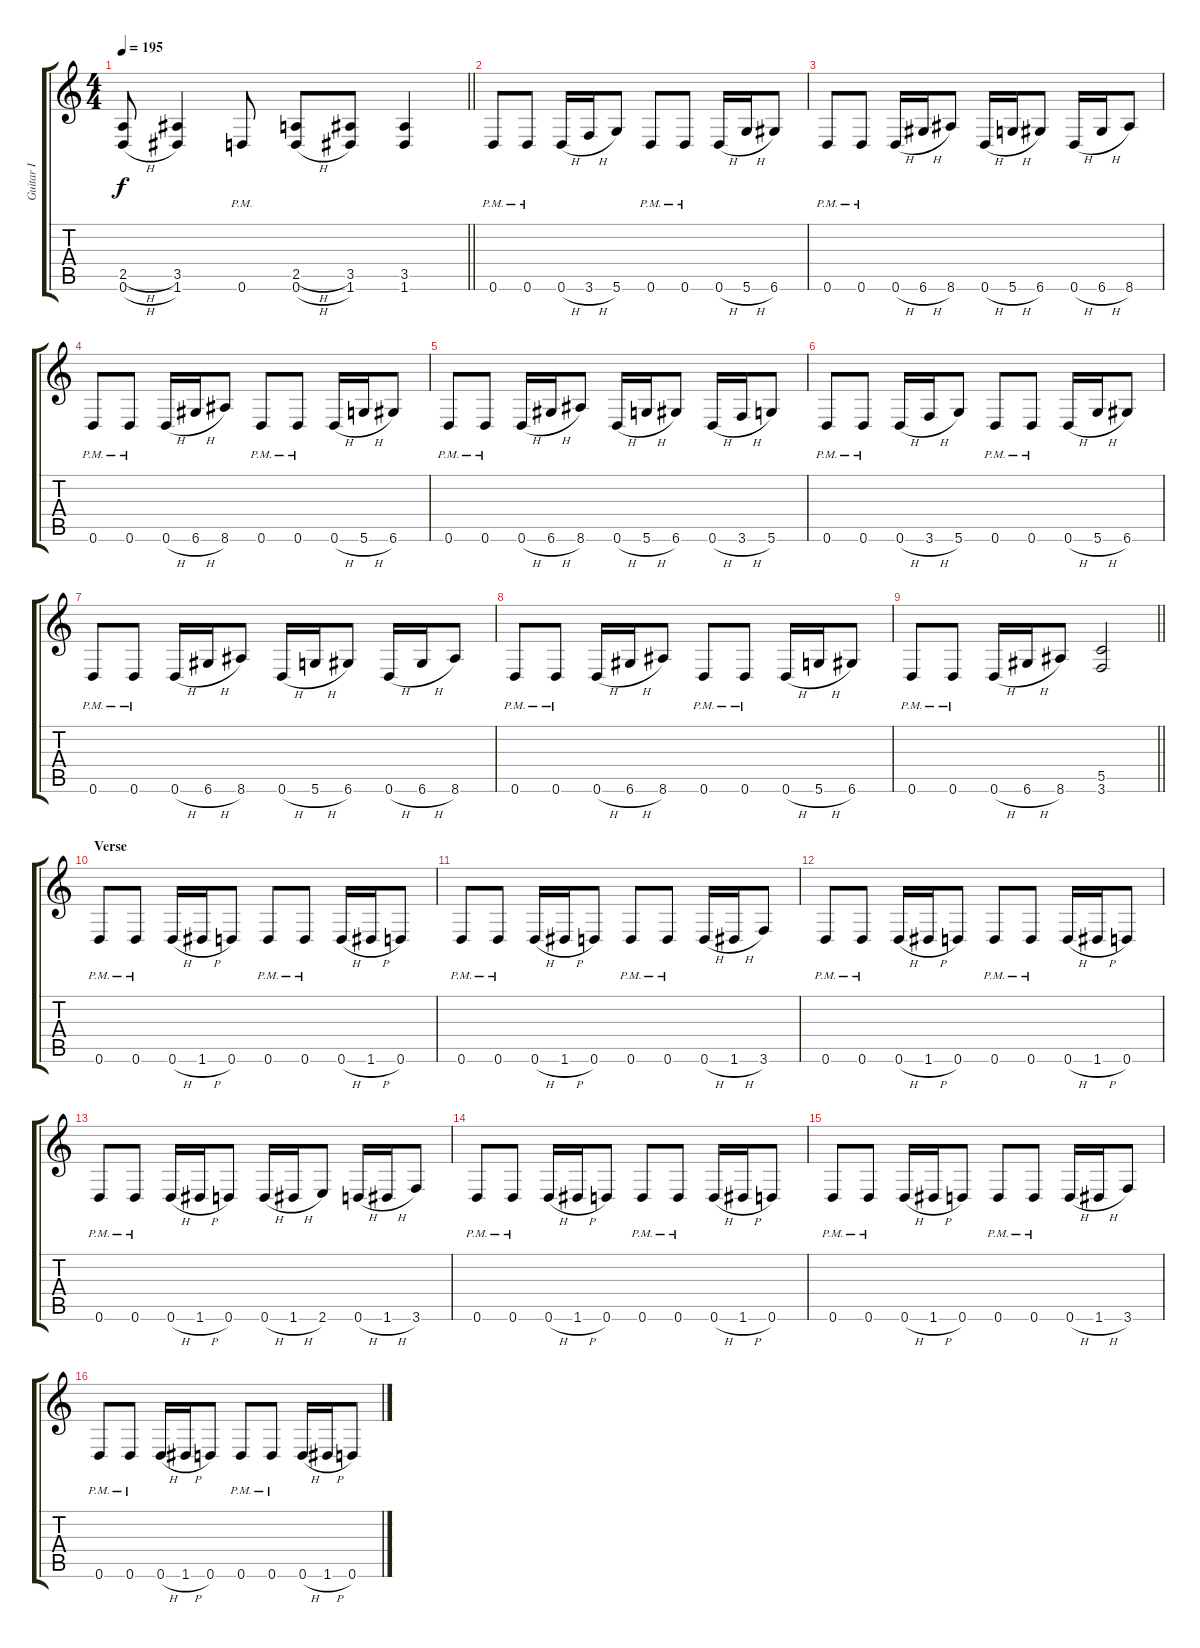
\track ("Guitar I" "Guitar I") {instrument distortionguitar}
\staff {score tabs}
\tuning (D4 A3 F3 C3 G2 D2) {hide}
\ts (4 4)
\tempo 195
\clef g2
\barLineRight lightlight
\ks c
(2.5{h} 0.6{h}).8{dy f} (3.5 1.6).4 0.6{pm}.8 (2.5{h} 0.6{h}).8 (3.5 1.6).8 (3.5 1.6).4 |
\section ("" "")
0.6{pm}.8 0.6{pm}.8 0.6{h}.16 3.6{h}.16 5.6.8 0.6{pm}.8 0.6{pm}.8 0.6{h}.16 5.6{h}.16 6.6.8 |
0.6{pm}.8 0.6{pm}.8 0.6{h}.16 6.6{h}.16 8.6.8 0.6{h}.16 5.6{h}.16 6.6.8 0.6{h}.16 6.6{h}.16 8.6.8 |
0.6{pm}.8 0.6{pm}.8 0.6{h}.16 6.6{h}.16 8.6.8 0.6{pm}.8 0.6{pm}.8 0.6{h}.16 5.6{h}.16 6.6.8 |
0.6{pm}.8 0.6{pm}.8 0.6{h}.16 6.6{h}.16 8.6.8 0.6{h}.16 5.6{h}.16 6.6.8 0.6{h}.16 3.6{h}.16 5.6.8 |
0.6{pm}.8 0.6{pm}.8 0.6{h}.16 3.6{h}.16 5.6.8 0.6{pm}.8 0.6{pm}.8 0.6{h}.16 5.6{h}.16 6.6.8 |
0.6{pm}.8 0.6{pm}.8 0.6{h}.16 6.6{h}.16 8.6.8 0.6{h}.16 5.6{h}.16 6.6.8 0.6{h}.16 6.6{h}.16 8.6.8 |
0.6{pm}.8 0.6{pm}.8 0.6{h}.16 6.6{h}.16 8.6.8 0.6{pm}.8 0.6{pm}.8 0.6{h}.16 5.6{h}.16 6.6.8 |
\barLineRight lightlight
0.6{pm}.8 0.6{pm}.8 0.6{h}.16 6.6{h}.16 8.6.8 (5.5 3.6).2 |
\section ("" "Verse")
0.6{pm}.8 0.6{pm}.8 0.6{h}.16 1.6{h}.16 0.6.8 0.6{pm}.8 0.6{pm}.8 0.6{h}.16 1.6{h}.16 0.6.8 |
0.6{pm}.8 0.6{pm}.8 0.6{h}.16 1.6{h}.16 0.6.8 0.6{pm}.8 0.6{pm}.8 0.6{h}.16 1.6{h}.16 3.6.8 |
0.6{pm}.8 0.6{pm}.8 0.6{h}.16 1.6{h}.16 0.6.8 0.6{pm}.8 0.6{pm}.8 0.6{h}.16 1.6{h}.16 0.6.8 |
0.6{pm}.8 0.6{pm}.8 0.6{h}.16 1.6{h}.16 0.6.8 0.6{h}.16 1.6{h}.16 2.6.8 0.6{h}.16 1.6{h}.16 3.6.8 |
0.6{pm}.8 0.6{pm}.8 0.6{h}.16 1.6{h}.16 0.6.8 0.6{pm}.8 0.6{pm}.8 0.6{h}.16 1.6{h}.16 0.6.8 |
0.6{pm}.8 0.6{pm}.8 0.6{h}.16 1.6{h}.16 0.6.8 0.6{pm}.8 0.6{pm}.8 0.6{h}.16 1.6{h}.16 3.6.8 |
0.6{pm}.8 0.6{pm}.8 0.6{h}.16 1.6{h}.16 0.6.8 0.6{pm}.8 0.6{pm}.8 0.6{h}.16 1.6{h}.16 0.6.8
